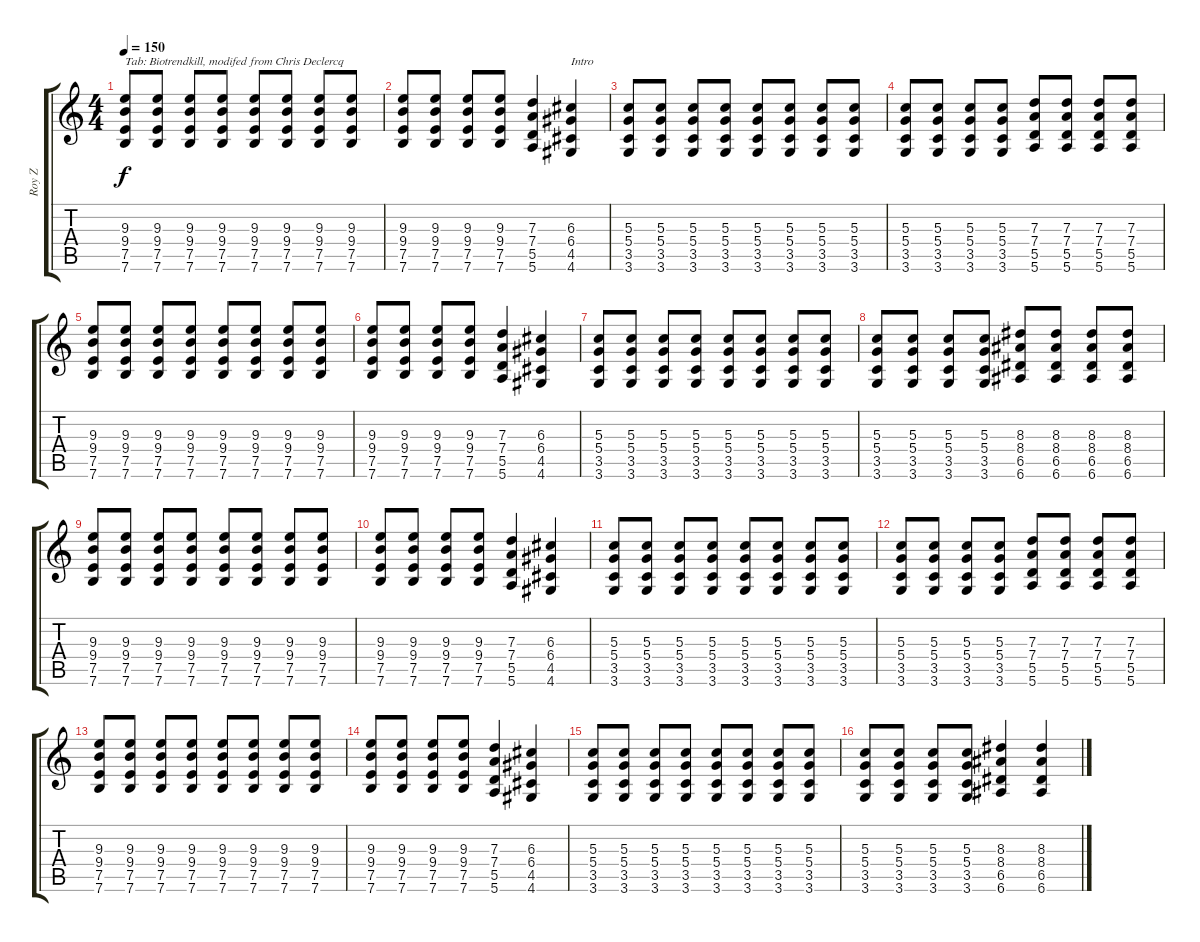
\track ("Roy Z" "Roy Z") {instrument distortionguitar}
\staff {score tabs}
\tuning (E4 B3 G3 D3 A2 E2) {hide}
\ts (4 4)
\tempo 150
\clef g2
\ks c
(9.3 9.4 7.5 7.6).8{txt "Tab: Biotrendkill, modifed from Chris Declercq" dy f instrument distortionguitar} (9.3 9.4 7.5 7.6).8 (9.3 9.4 7.5 7.6).8 (9.3 9.4 7.5 7.6).8 (9.3 9.4 7.5 7.6).8 (9.3 9.4 7.5 7.6).8 (9.3 9.4 7.5 7.6).8 (9.3 9.4 7.5 7.6).8 |
(9.3 9.4 7.5 7.6).8 (9.3 9.4 7.5 7.6).8 (9.3 9.4 7.5 7.6).8 (9.3 9.4 7.5 7.6).8 (7.3 7.4 5.5 5.6).4 (6.3 6.4 4.5 4.6).4{txt "Intro"} |
(5.3 5.4 3.5 3.6).8 (5.3 5.4 3.5 3.6).8 (5.3 5.4 3.5 3.6).8 (5.3 5.4 3.5 3.6).8 (5.3 5.4 3.5 3.6).8 (5.3 5.4 3.5 3.6).8 (5.3 5.4 3.5 3.6).8 (5.3 5.4 3.5 3.6).8 |
(5.3 5.4 3.5 3.6).8 (5.3 5.4 3.5 3.6).8 (5.3 5.4 3.5 3.6).8 (5.3 5.4 3.5 3.6).8 (7.3 7.4 5.5 5.6).8 (7.3 7.4 5.5 5.6).8 (7.3 7.4 5.5 5.6).8 (7.3 7.4 5.5 5.6).8 |
(9.3 9.4 7.5 7.6).8 (9.3 9.4 7.5 7.6).8 (9.3 9.4 7.5 7.6).8 (9.3 9.4 7.5 7.6).8 (9.3 9.4 7.5 7.6).8 (9.3 9.4 7.5 7.6).8 (9.3 9.4 7.5 7.6).8 (9.3 9.4 7.5 7.6).8 |
(9.3 9.4 7.5 7.6).8 (9.3 9.4 7.5 7.6).8 (9.3 9.4 7.5 7.6).8 (9.3 9.4 7.5 7.6).8 (7.3 7.4 5.5 5.6).4 (6.3 6.4 4.5 4.6).4 |
(5.3 5.4 3.5 3.6).8 (5.3 5.4 3.5 3.6).8 (5.3 5.4 3.5 3.6).8 (5.3 5.4 3.5 3.6).8 (5.3 5.4 3.5 3.6).8 (5.3 5.4 3.5 3.6).8 (5.3 5.4 3.5 3.6).8 (5.3 5.4 3.5 3.6).8 |
(5.3 5.4 3.5 3.6).8 (5.3 5.4 3.5 3.6).8 (5.3 5.4 3.5 3.6).8 (5.3 5.4 3.5 3.6).8 (8.3 8.4 6.5 6.6).8 (8.3 8.4 6.5 6.6).8 (8.3 8.4 6.5 6.6).8 (8.3 8.4 6.5 6.6).8 |
(9.3 9.4 7.5 7.6).8 (9.3 9.4 7.5 7.6).8 (9.3 9.4 7.5 7.6).8 (9.3 9.4 7.5 7.6).8 (9.3 9.4 7.5 7.6).8 (9.3 9.4 7.5 7.6).8 (9.3 9.4 7.5 7.6).8 (9.3 9.4 7.5 7.6).8 |
(9.3 9.4 7.5 7.6).8 (9.3 9.4 7.5 7.6).8 (9.3 9.4 7.5 7.6).8 (9.3 9.4 7.5 7.6).8 (7.3 7.4 5.5 5.6).4 (6.3 6.4 4.5 4.6).4 |
(5.3 5.4 3.5 3.6).8 (5.3 5.4 3.5 3.6).8 (5.3 5.4 3.5 3.6).8 (5.3 5.4 3.5 3.6).8 (5.3 5.4 3.5 3.6).8 (5.3 5.4 3.5 3.6).8 (5.3 5.4 3.5 3.6).8 (5.3 5.4 3.5 3.6).8 |
(5.3 5.4 3.5 3.6).8 (5.3 5.4 3.5 3.6).8 (5.3 5.4 3.5 3.6).8 (5.3 5.4 3.5 3.6).8 (7.3 7.4 5.5 5.6).8 (7.3 7.4 5.5 5.6).8 (7.3 7.4 5.5 5.6).8 (7.3 7.4 5.5 5.6).8 |
(9.3 9.4 7.5 7.6).8 (9.3 9.4 7.5 7.6).8 (9.3 9.4 7.5 7.6).8 (9.3 9.4 7.5 7.6).8 (9.3 9.4 7.5 7.6).8 (9.3 9.4 7.5 7.6).8 (9.3 9.4 7.5 7.6).8 (9.3 9.4 7.5 7.6).8 |
(9.3 9.4 7.5 7.6).8 (9.3 9.4 7.5 7.6).8 (9.3 9.4 7.5 7.6).8 (9.3 9.4 7.5 7.6).8 (7.3 7.4 5.5 5.6).4 (6.3 6.4 4.5 4.6).4 |
(5.3 5.4 3.5 3.6).8 (5.3 5.4 3.5 3.6).8 (5.3 5.4 3.5 3.6).8 (5.3 5.4 3.5 3.6).8 (5.3 5.4 3.5 3.6).8 (5.3 5.4 3.5 3.6).8 (5.3 5.4 3.5 3.6).8 (5.3 5.4 3.5 3.6).8 |
(5.3 5.4 3.5 3.6).8 (5.3 5.4 3.5 3.6).8 (5.3 5.4 3.5 3.6).8 (5.3 5.4 3.5 3.6).8 (8.3 8.4 6.5 6.6).4 (8.3 8.4 6.5 6.6).4
